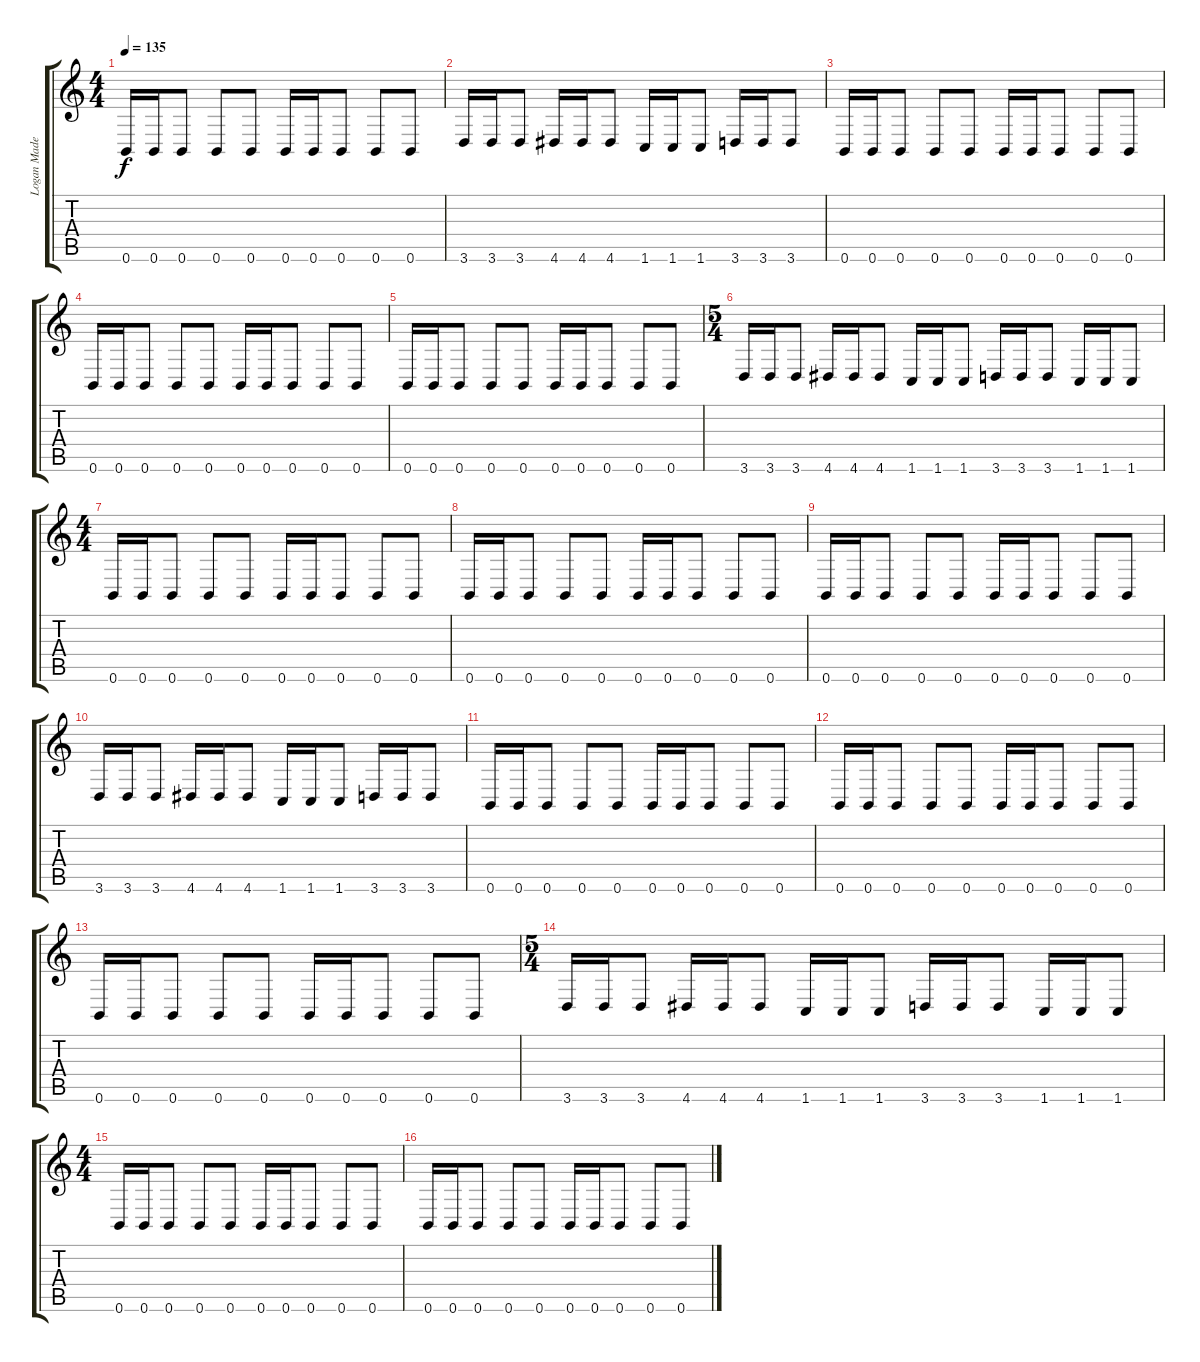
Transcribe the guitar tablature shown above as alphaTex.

\track ("Logan Mader" "Logan Made") {instrument overdrivenguitar}
\staff {score tabs}
\tuning (Db4 A3 E3 B2 Gb2 B1) {hide}
\ts (4 4)
\tempo 135
\clef g2
\ks c
0.6.16{dy f} 0.6.16 0.6.8 0.6.8 0.6.8 0.6.16 0.6.16 0.6.8 0.6.8 0.6.8 |
3.6.16 3.6.16 3.6.8 4.6.16 4.6.16 4.6.8 1.6.16 1.6.16 1.6.8 3.6.16 3.6.16 3.6.8 |
0.6.16 0.6.16 0.6.8 0.6.8 0.6.8 0.6.16 0.6.16 0.6.8 0.6.8 0.6.8 |
0.6.16 0.6.16 0.6.8 0.6.8 0.6.8 0.6.16 0.6.16 0.6.8 0.6.8 0.6.8 |
0.6.16{volume 9} 0.6.16 0.6.8 0.6.8 0.6.8 0.6.16 0.6.16 0.6.8 0.6.8 0.6.8 |
\ts (5 4)
3.6.16 3.6.16 3.6.8 4.6.16 4.6.16 4.6.8 1.6.16 1.6.16 1.6.8 3.6.16 3.6.16 3.6.8 1.6.16 1.6.16 1.6.8 |
\ts (4 4)
0.6.16{volume 8} 0.6.16 0.6.8 0.6.8 0.6.8 0.6.16 0.6.16 0.6.8 0.6.8 0.6.8 |
0.6.16 0.6.16 0.6.8 0.6.8 0.6.8 0.6.16 0.6.16 0.6.8 0.6.8 0.6.8 |
0.6.16{volume 7} 0.6.16 0.6.8 0.6.8 0.6.8 0.6.16 0.6.16 0.6.8 0.6.8 0.6.8 |
3.6.16 3.6.16 3.6.8 4.6.16 4.6.16 4.6.8 1.6.16 1.6.16 1.6.8 3.6.16 3.6.16 3.6.8 |
0.6.16 0.6.16 0.6.8 0.6.8 0.6.8 0.6.16 0.6.16 0.6.8 0.6.8 0.6.8 |
0.6.16{volume 6} 0.6.16 0.6.8 0.6.8 0.6.8 0.6.16 0.6.16 0.6.8 0.6.8 0.6.8 |
0.6.16 0.6.16 0.6.8 0.6.8 0.6.8 0.6.16 0.6.16 0.6.8 0.6.8 0.6.8 |
\ts (5 4)
3.6.16 3.6.16 3.6.8 4.6.16 4.6.16 4.6.8 1.6.16 1.6.16 1.6.8 3.6.16 3.6.16 3.6.8 1.6.16 1.6.16 1.6.8 |
\ts (4 4)
0.6.16{volume 5} 0.6.16 0.6.8 0.6.8 0.6.8 0.6.16 0.6.16 0.6.8 0.6.8 0.6.8 |
0.6.16 0.6.16 0.6.8 0.6.8 0.6.8 0.6.16 0.6.16 0.6.8 0.6.8 0.6.8
